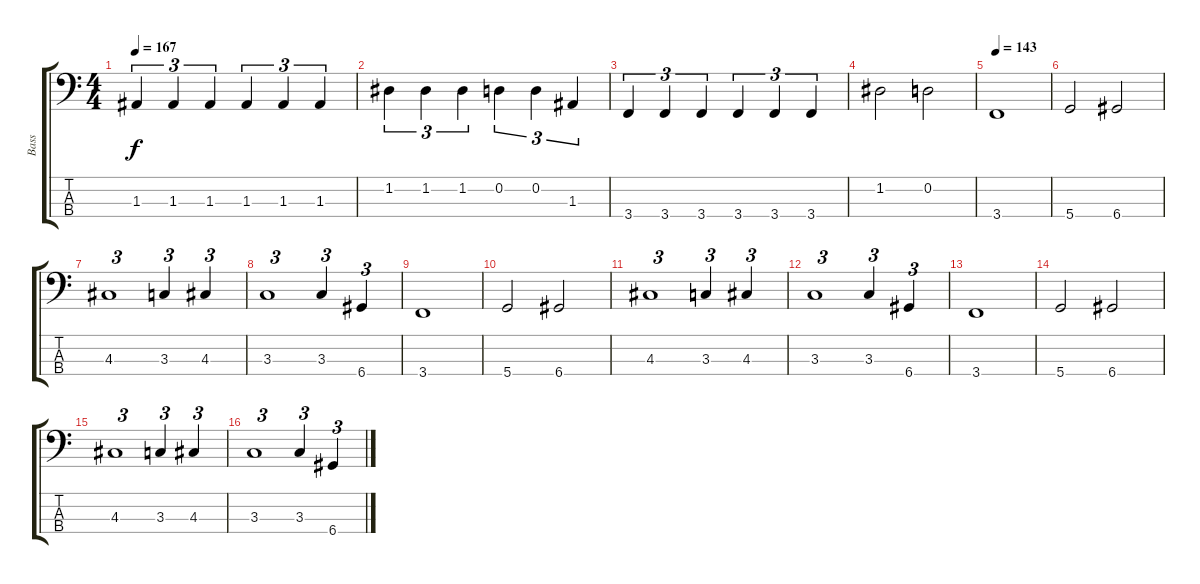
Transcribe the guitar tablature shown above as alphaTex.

\track ("Bass" "Bass") {instrument electricbasspick}
\staff {score tabs}
\tuning (G2 D2 A1 D1) {hide}
\ts (4 4)
\tempo 167
\clef f4
\ks c
1.3.4{tu (3 2) dy f} 1.3.4{tu (3 2)} 1.3.4{tu (3 2)} 1.3.4{tu (3 2)} 1.3.4{tu (3 2)} 1.3.4{tu (3 2)} |
1.2.4{tu (3 2)} 1.2.4{tu (3 2)} 1.2.4{tu (3 2)} 0.2.4{tu (3 2)} 0.2.4{tu (3 2)} 1.3.4{tu (3 2)} |
3.4.4{tu (3 2)} 3.4.4{tu (3 2)} 3.4.4{tu (3 2)} 3.4.4{tu (3 2)} 3.4.4{tu (3 2)} 3.4.4{tu (3 2)} |
1.2.2 0.2.2 |
\tempo 143
3.4.1 |
5.4.2 6.4.2 |
4.3.1{tu (3 2)} 3.3.4{tu (3 2)} 4.3.4{tu (3 2)} |
3.3.1{tu (3 2)} 3.3.4{tu (3 2)} 6.4.4{tu (3 2)} |
3.4.1 |
5.4.2 6.4.2 |
4.3.1{tu (3 2)} 3.3.4{tu (3 2)} 4.3.4{tu (3 2)} |
3.3.1{tu (3 2)} 3.3.4{tu (3 2)} 6.4.4{tu (3 2)} |
3.4.1 |
5.4.2 6.4.2 |
4.3.1{tu (3 2)} 3.3.4{tu (3 2)} 4.3.4{tu (3 2)} |
3.3.1{tu (3 2)} 3.3.4{tu (3 2)} 6.4.4{tu (3 2)}
